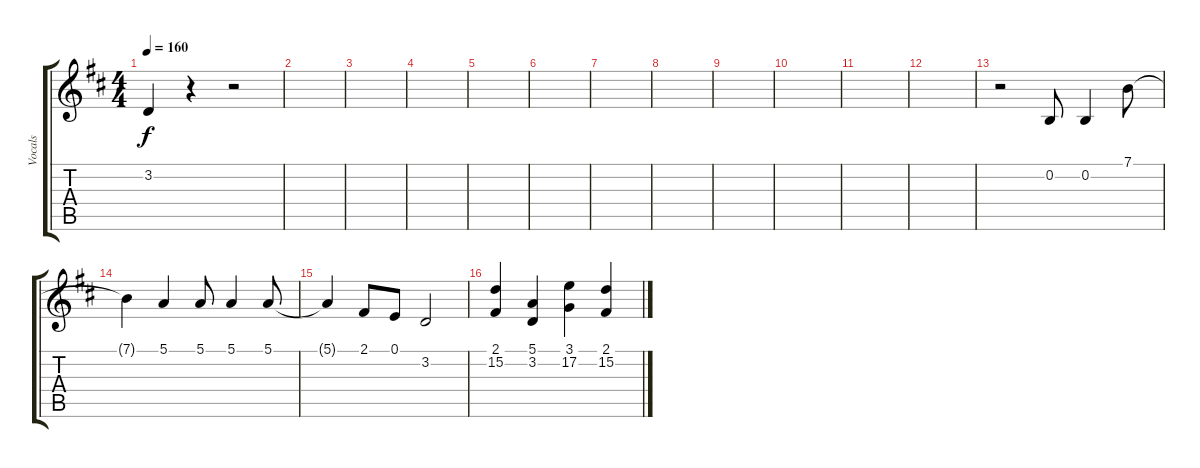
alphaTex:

\track ("Vocals" "Vocals") {instrument clarinet}
\staff {score tabs}
\tuning (E4 B3 G3 D3 A2 E2) {hide}
\ts (4 4)
\tempo 160
\clef g2
\ks d
3.2.4{dy f} r.4 r.2 |
|
|
|
|
|
|
|
|
|
|
|
r.2 0.2.8 0.2.4 7.1.8 |
7.1{t}.4 5.1.4 5.1.8 5.1.4 5.1.8 |
5.1{t}.4 2.1.8 0.1.8 3.2.2 |
(2.1 15.2).4{instrument choiraahs} (5.1 3.2).4 (3.1 17.2).4 (2.1 15.2).4
